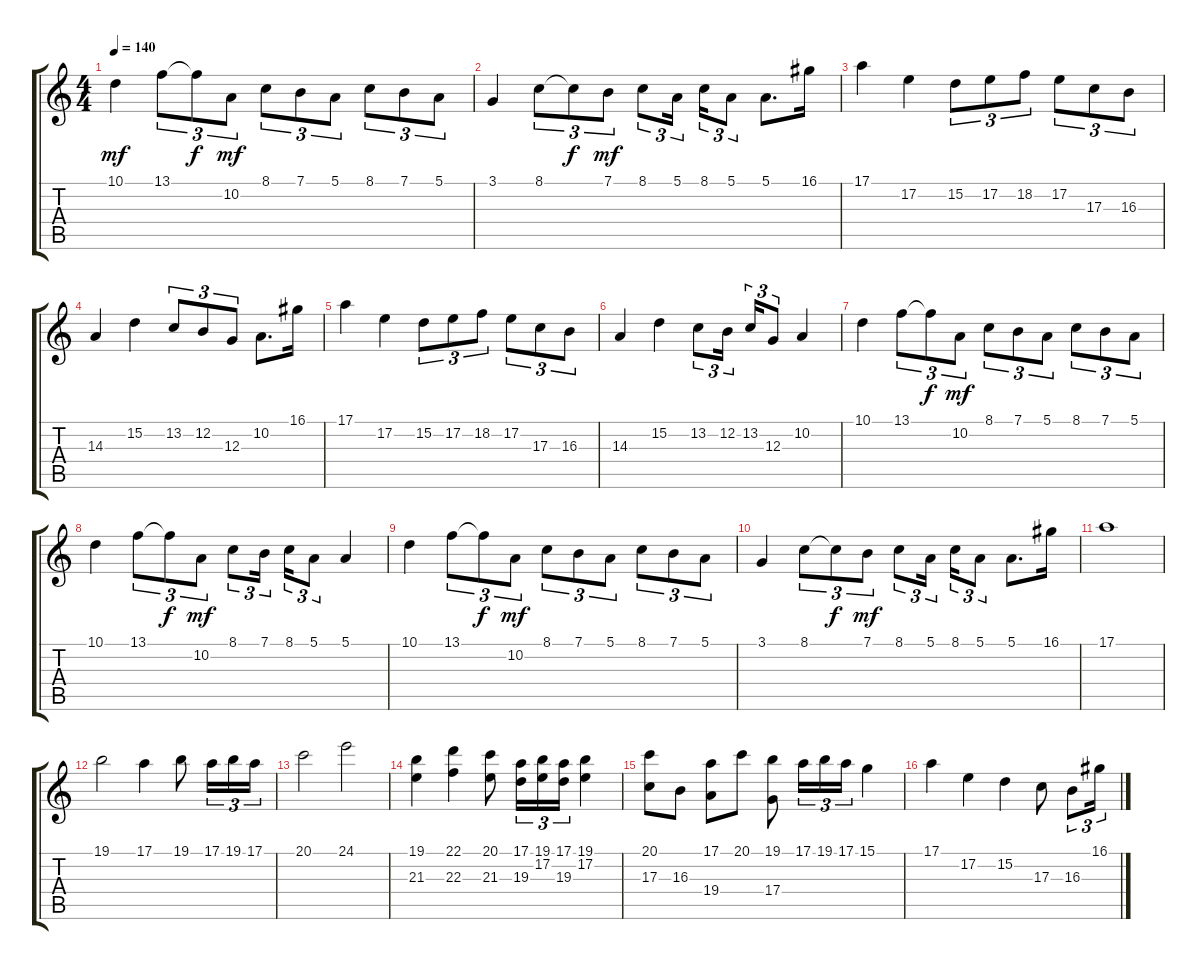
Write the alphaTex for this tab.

\track "" {instrument flute}
\staff {score tabs}
\tuning (E4 B3 G3 D3 A2 E2) {hide}
\ts (4 4)
\tempo 140
\clef g2
\ks c
10.1.4{dy mf} 13.1.8{tu (3 2)} 13.1{t}.8{tu (3 2) dy f} 10.2.8{tu (3 2) dy mf} 8.1.8{tu (3 2)} 7.1.8{tu (3 2)} 5.1.8{tu (3 2)} 8.1.8{tu (3 2)} 7.1.8{tu (3 2)} 5.1.8{tu (3 2)} |
3.1.4 8.1.8{tu (3 2)} 8.1{t}.8{tu (3 2) dy f} 7.1.8{tu (3 2) dy mf} 8.1.8{tu (3 2)} 5.1.16{tu (3 2) beam splitsecondary} 8.1.16{tu (3 2)} 5.1.8{tu (3 2)} 5.1.8{d} 16.1.16 |
17.1.4 17.2.4 15.2.8{tu (3 2)} 17.2.8{tu (3 2)} 18.2.8{tu (3 2)} 17.2.8{tu (3 2)} 17.3.8{tu (3 2)} 16.3.8{tu (3 2)} |
14.3.4 15.2.4 13.2.8{tu (3 2)} 12.2.8{tu (3 2)} 12.3.8{tu (3 2)} 10.2.8{d} 16.1.16 |
17.1.4 17.2.4 15.2.8{tu (3 2)} 17.2.8{tu (3 2)} 18.2.8{tu (3 2)} 17.2.8{tu (3 2)} 17.3.8{tu (3 2)} 16.3.8{tu (3 2)} |
14.3.4 15.2.4 13.2.8{tu (3 2)} 12.2.16{tu (3 2) beam splitsecondary} 13.2.16{tu (3 2)} 12.3.8{tu (3 2)} 10.2.4 |
10.1.4 13.1.8{tu (3 2)} 13.1{t}.8{tu (3 2) dy f} 10.2.8{tu (3 2) dy mf} 8.1.8{tu (3 2)} 7.1.8{tu (3 2)} 5.1.8{tu (3 2)} 8.1.8{tu (3 2)} 7.1.8{tu (3 2)} 5.1.8{tu (3 2)} |
10.1.4 13.1.8{tu (3 2)} 13.1{t}.8{tu (3 2) dy f} 10.2.8{tu (3 2) dy mf} 8.1.8{tu (3 2)} 7.1.16{tu (3 2) beam splitsecondary} 8.1.16{tu (3 2)} 5.1.8{tu (3 2)} 5.1.4 |
10.1.4 13.1.8{tu (3 2)} 13.1{t}.8{tu (3 2) dy f} 10.2.8{tu (3 2) dy mf} 8.1.8{tu (3 2)} 7.1.8{tu (3 2)} 5.1.8{tu (3 2)} 8.1.8{tu (3 2)} 7.1.8{tu (3 2)} 5.1.8{tu (3 2)} |
3.1.4 8.1.8{tu (3 2)} 8.1{t}.8{tu (3 2) dy f} 7.1.8{tu (3 2) dy mf} 8.1.8{tu (3 2)} 5.1.16{tu (3 2) beam splitsecondary} 8.1.16{tu (3 2)} 5.1.8{tu (3 2)} 5.1.8{d} 16.1.16 |
17.1.1 |
19.1.2 17.1.4 19.1.8 17.1.16{tu (3 2)} 19.1.16{tu (3 2)} 17.1.16{tu (3 2)} |
20.1.2 24.1.2 |
(19.1 21.3).4 (22.1 22.3).4 (20.1 21.3).8 (17.1 19.3).16{tu (3 2)} (19.1 17.2).16{tu (3 2)} (17.1 19.3).16{tu (3 2)} (19.1 17.2).4 |
(20.1 17.3).8 16.3.8 (17.1 19.4).8 20.1.8 (19.1 17.4).8 17.1.16{tu (3 2)} 19.1.16{tu (3 2)} 17.1.16{tu (3 2)} 15.1.4 |
17.1.4 17.2.4 15.2.4 17.3.8 16.3.8{tu (3 2)} 16.1.16{tu (3 2)}
